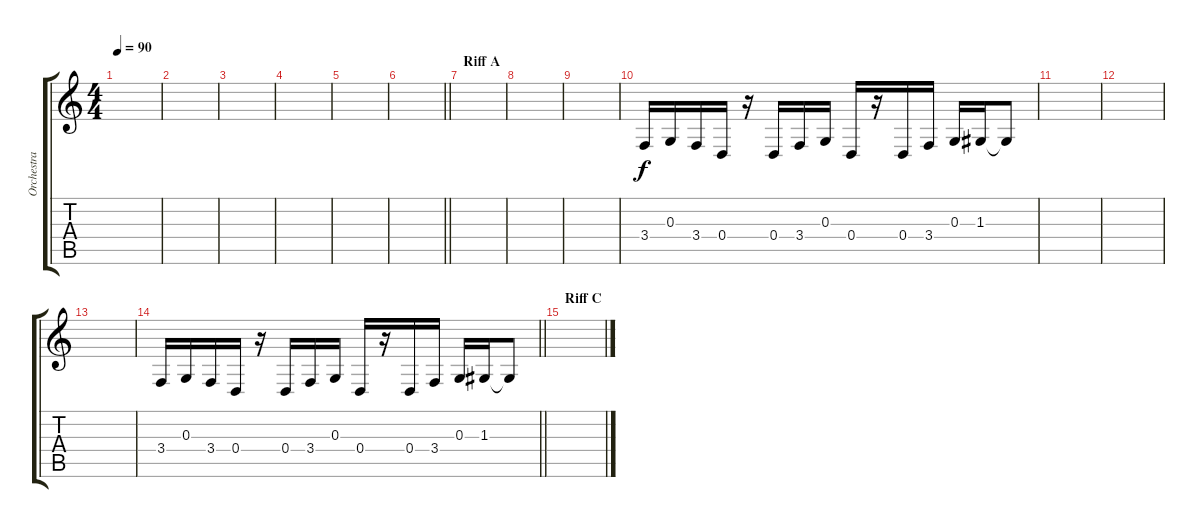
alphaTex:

\track ("Orchestra - Horns" "Orchestra ") {instrument frenchhorn}
\staff {score tabs}
\tuning (E4 B3 G3 D3 A2 E2) {hide}
\ts (4 4)
\tempo 90
\clef g2
\ks c
|
|
|
|
|
\barLineRight lightlight
|
\section ("" "Riff A")
|
|
|
3.4.16 0.3.16 3.4.16 0.4.16 r.16 0.4.16 3.4.16 0.3.16 0.4.16 r.16 0.4.16 3.4.16 0.3.16 1.3.16 1.3{t}.8 |
|
|
|
\barLineRight lightlight
3.4.16 0.3.16 3.4.16 0.4.16 r.16 0.4.16 3.4.16 0.3.16 0.4.16 r.16 0.4.16 3.4.16 0.3.16 1.3.16 1.3{t}.8 |
\section ("" "Riff C")
